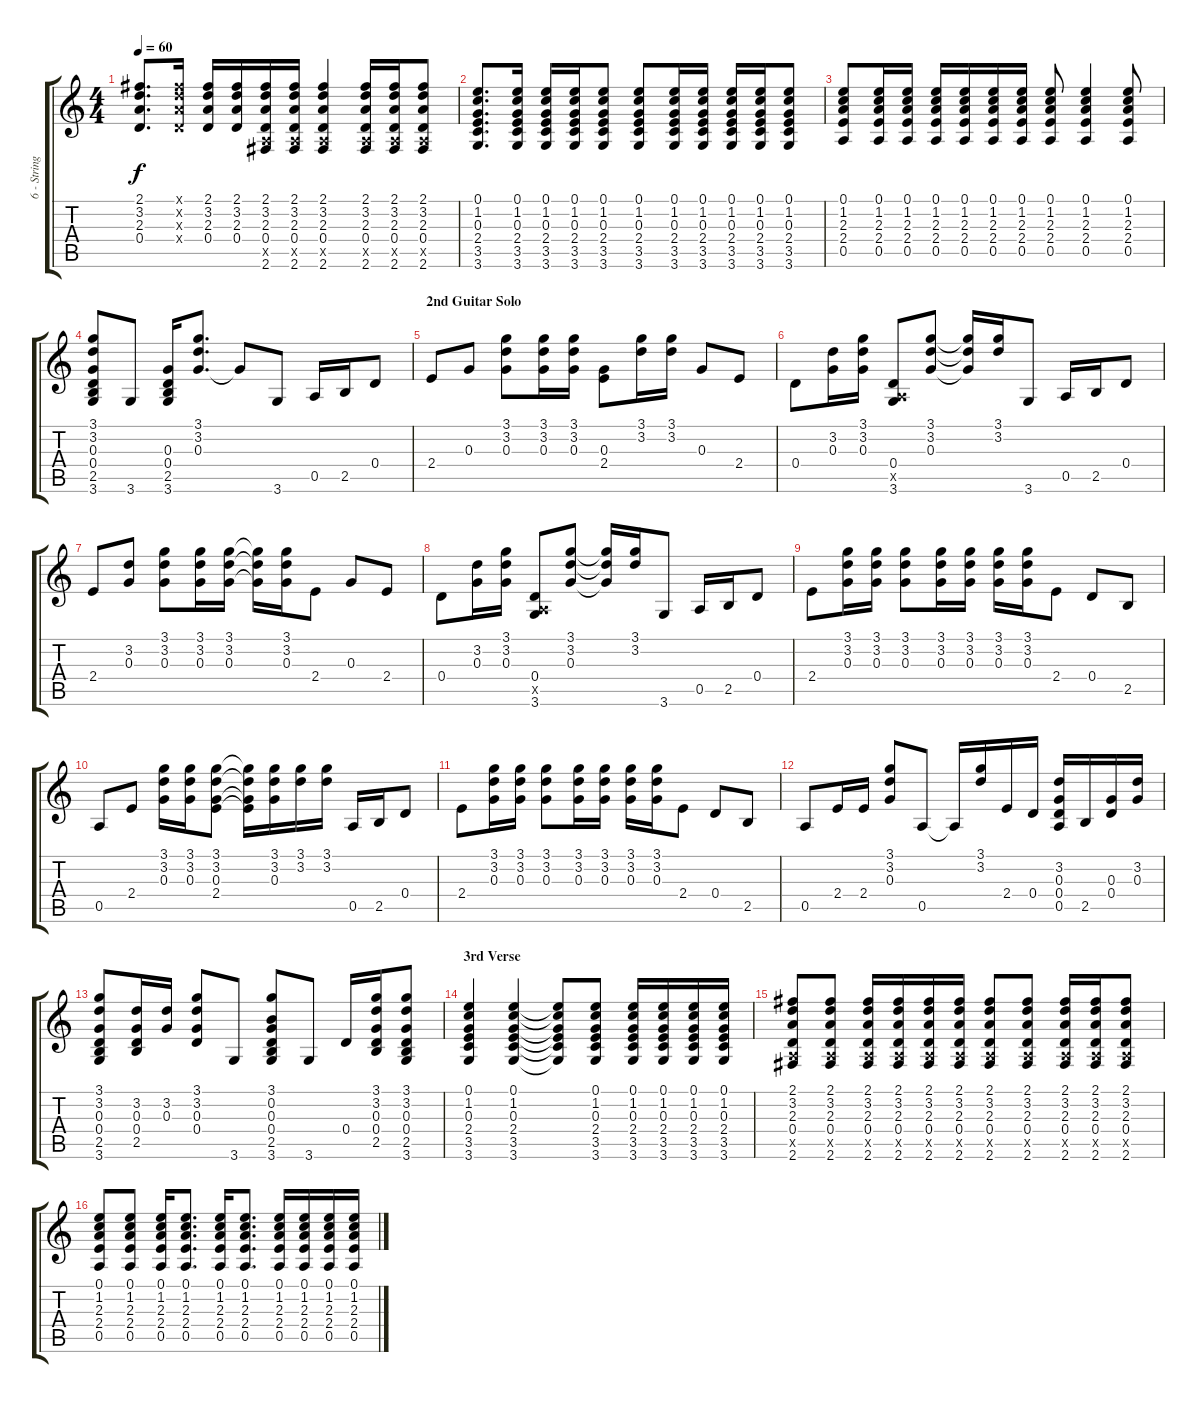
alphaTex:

\track ("6 - String Acoustic" "6 - String") {instrument acousticguitarsteel}
\staff {score tabs}
\tuning (E4 B3 G3 D3 A2 E2) {hide}
\ts (4 4)
\tempo 60
\clef g2
\ks c
(2.1 3.2 2.3 0.4).8{d dy f} (2.1{x} 3.2{x} 2.3{x} 0.4{x}).16 (2.1 3.2 2.3 0.4).16 (2.1 3.2 2.3 0.4).16 (2.1 3.2 2.3 0.4 0.5{x} 2.6).16 (2.1 3.2 2.3 0.4 0.5{x} 2.6).16 (2.1 3.2 2.3 0.4 0.5{x} 2.6).4 (2.1 3.2 2.3 0.4 0.5{x} 2.6).16 (2.1 3.2 2.3 0.4 0.5{x} 2.6).16 (2.1 3.2 2.3 0.4 0.5{x} 2.6).8 |
(0.1 1.2 0.3 2.4 3.5 3.6).8{d} (0.1 1.2 0.3 2.4 3.5 3.6).16 (0.1 1.2 0.3 2.4 3.5 3.6).16 (0.1 1.2 0.3 2.4 3.5 3.6).16 (0.1 1.2 0.3 2.4 3.5 3.6).8 (0.1 1.2 0.3 2.4 3.5 3.6).8 (0.1 1.2 0.3 2.4 3.5 3.6).16 (0.1 1.2 0.3 2.4 3.5 3.6).16 (0.1 1.2 0.3 2.4 3.5 3.6).16 (0.1 1.2 0.3 2.4 3.5 3.6).16 (0.1 1.2 0.3 2.4 3.5 3.6).8 |
(0.1 1.2 2.3 2.4 0.5).8 (0.1 1.2 2.3 2.4 0.5).16 (0.1 1.2 2.3 2.4 0.5).16 (0.1 1.2 2.3 2.4 0.5).16 (0.1 1.2 2.3 2.4 0.5).16 (0.1 1.2 2.3 2.4 0.5).16 (0.1 1.2 2.3 2.4 0.5).16 (0.1 1.2 2.3 2.4 0.5).8 (0.1 1.2 2.3 2.4 0.5).4 (0.1 1.2 2.3 2.4 0.5).8 |
(3.1 3.2 0.3 0.4 2.5 3.6).8 3.6.8 (0.3 0.4 2.5 3.6).16 (3.1 3.2 0.3).8{d} 0.3{t}.8 3.6.8 0.5.16 2.5.16 0.4.8 |
\section ("" "2nd Guitar Solo")
2.4.8 0.3.8 (3.1 3.2 0.3).8 (3.1 3.2 0.3).16 (3.1 3.2 0.3).16 (0.3 2.4).8 (3.1 3.2).16 (3.1 3.2).16 0.3.8 2.4.8 |
0.4.8 (3.2 0.3).16 (3.1 3.2 0.3).16 (0.4 0.5{x} 3.6).8 (3.1 3.2 0.3).8 (3.1{t} 3.2{t} 0.3{t}).16 (3.1 3.2).16 3.6.8 0.5.16 2.5.16 0.4.8 |
2.4.8 (3.2 0.3).8 (3.1 3.2 0.3).8 (3.1 3.2 0.3).16 (3.1 3.2 0.3).16 (3.1{t} 3.2{t} 0.3{t}).16 (3.1 3.2 0.3).16 2.4.8 0.3.8 2.4.8 |
0.4.8 (3.2 0.3).16 (3.1 3.2 0.3).16 (0.4 0.5{x} 3.6).8 (3.1 3.2 0.3).8 (3.1{t} 3.2{t} 0.3{t}).16 (3.1 3.2).16 3.6.8 0.5.16 2.5.16 0.4.8 |
2.4.8 (3.1 3.2 0.3).16 (3.1 3.2 0.3).16 (3.1 3.2 0.3).8 (3.1 3.2 0.3).16 (3.1 3.2 0.3).16 (3.1 3.2 0.3).16 (3.1 3.2 0.3).16 2.4.8 0.4.8 2.5.8 |
0.5.8 2.4.8 (3.1 3.2 0.3).16 (3.1 3.2 0.3).16 (3.1 3.2 0.3 2.4).8 (3.1{t} 3.2{t} 0.3{t} 2.4{t}).16 (3.1 3.2 0.3).16 (3.1 3.2).16 (3.1 3.2).16 0.5.16 2.5.16 0.4.8 |
2.4.8 (3.1 3.2 0.3).16 (3.1 3.2 0.3).16 (3.1 3.2 0.3).8 (3.1 3.2 0.3).16 (3.1 3.2 0.3).16 (3.1 3.2 0.3).16 (3.1 3.2 0.3).16 2.4.8 0.4.8 2.5.8 |
0.5.8 2.4.16 2.4.16 (3.1 3.2 0.3).8 0.5.8 0.5{t}.16 (3.1 3.2).16 2.4.16 0.4.16 (3.2 0.3 0.4 0.5).16 2.5.16 (0.3 0.4).16 (3.2 0.3).16 |
(3.1 3.2 0.3 0.4 2.5 3.6).8 (3.2 0.3 0.4 2.5).16 (3.2 0.3).16 (3.1 3.2 0.3 0.4).8 3.6.8 (3.1 0.2 0.3 0.4 2.5 3.6).8 3.6.8 0.4.16 (3.1 3.2 0.3 0.4 2.5).16 (3.1 3.2 0.3 0.4 2.5 3.6).8 |
\section ("" "3rd Verse")
(0.1 1.2 0.3 2.4 3.5 3.6).4 (0.1 1.2 0.3 2.4 3.5 3.6).4 (0.1{t} 1.2{t} 0.3{t} 2.4{t} 3.5{t} 3.6{t}).8 (0.1 1.2 0.3 2.4 3.5 3.6).8 (0.1 1.2 0.3 2.4 3.5 3.6).16 (0.1 1.2 0.3 2.4 3.5 3.6).16 (0.1 1.2 0.3 2.4 3.5 3.6).16 (0.1 1.2 0.3 2.4 3.5 3.6).16 |
(2.1 3.2 2.3 0.4 0.5{x} 2.6).8 (2.1 3.2 2.3 0.4 0.5{x} 2.6).8 (2.1 3.2 2.3 0.4 0.5{x} 2.6).16 (2.1 3.2 2.3 0.4 0.5{x} 2.6).16 (2.1 3.2 2.3 0.4 0.5{x} 2.6).16 (2.1 3.2 2.3 0.4 0.5{x} 2.6).16 (2.1 3.2 2.3 0.4 0.5{x} 2.6).8 (2.1 3.2 2.3 0.4 0.5{x} 2.6).8 (2.1 3.2 2.3 0.4 0.5{x} 2.6).16 (2.1 3.2 2.3 0.4 0.5{x} 2.6).16 (2.1 3.2 2.3 0.4 0.5{x} 2.6).8 |
(0.1 1.2 2.3 2.4 0.5).8 (0.1 1.2 2.3 2.4 0.5).8 (0.1 1.2 2.3 2.4 0.5).16 (0.1 1.2 2.3 2.4 0.5).8{d} (0.1 1.2 2.3 2.4 0.5).16 (0.1 1.2 2.3 2.4 0.5).8{d} (0.1 1.2 2.3 2.4 0.5).16 (0.1 1.2 2.3 2.4 0.5).16 (0.1 1.2 2.3 2.4 0.5).16 (0.1 1.2 2.3 2.4 0.5).16
